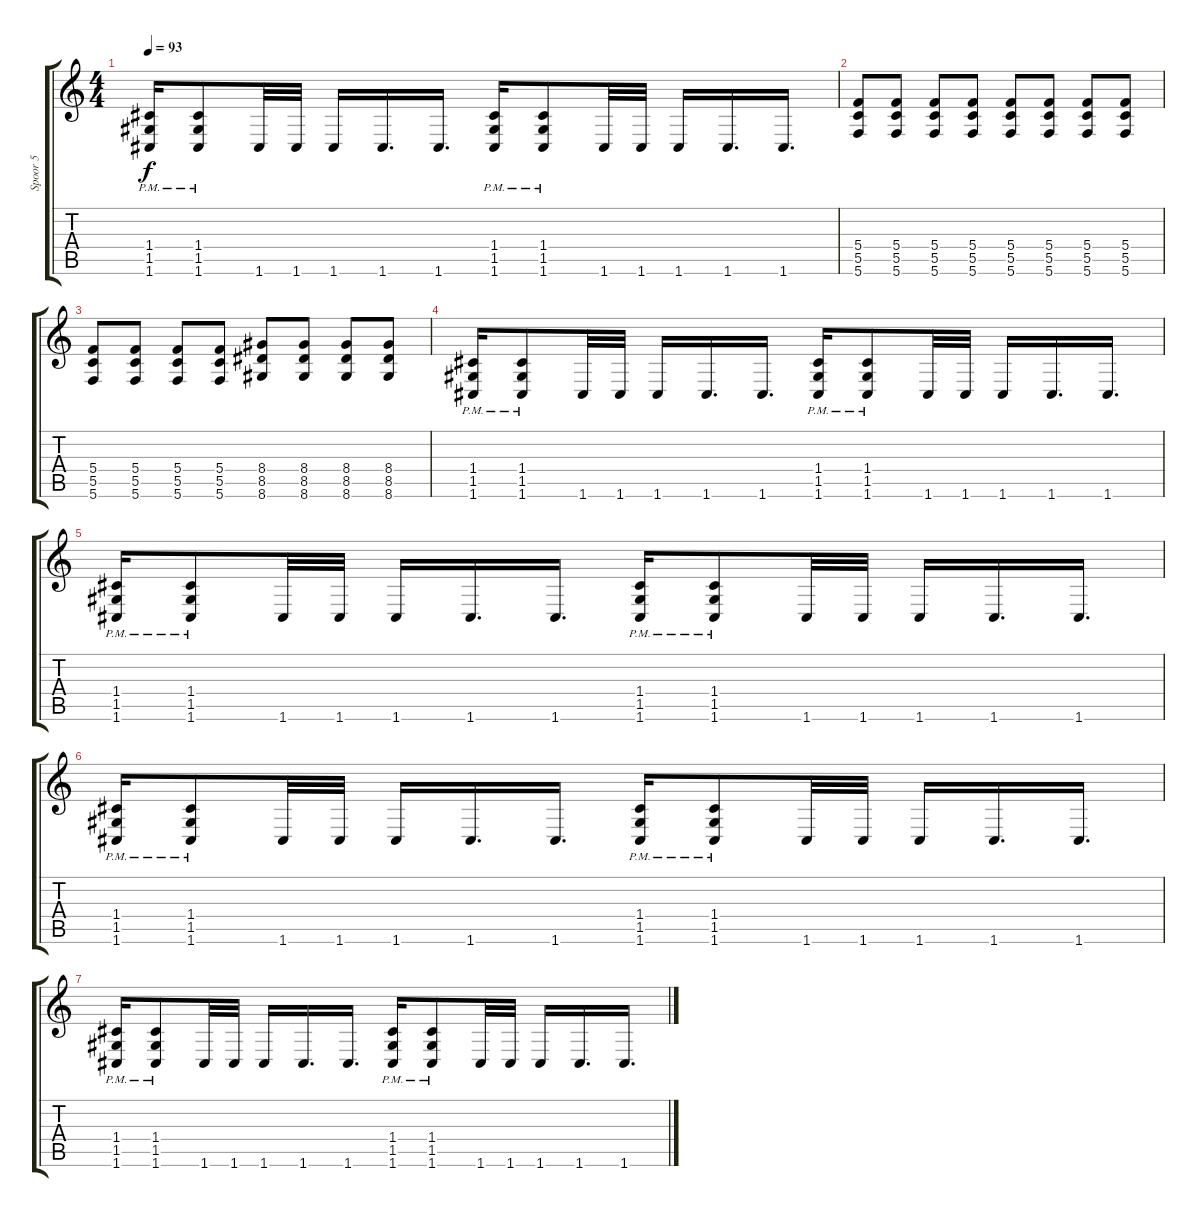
\track ("Spoor 5" "Spoor 5") {instrument distortionguitar}
\staff {score tabs}
\tuning (D4 A3 F3 C3 G2 C2) {hide}
\ts (4 4)
\tempo 93
\clef g2
\ks c
(1.4{pm} 1.5{pm} 1.6{pm}).16{dy f} (1.4{pm} 1.5{pm} 1.6{pm}).8 1.6.32 1.6.32 1.6.16 1.6.16{d} 1.6.16{d} (1.4{pm} 1.5{pm} 1.6{pm}).16 (1.4{pm} 1.5{pm} 1.6{pm}).8 1.6.32 1.6.32 1.6.16 1.6.16{d} 1.6.16{d} |
(5.4 5.5 5.6).8 (5.4 5.5 5.6).8 (5.4 5.5 5.6).8 (5.4 5.5 5.6).8 (5.4 5.5 5.6).8 (5.4 5.5 5.6).8 (5.4 5.5 5.6).8 (5.4 5.5 5.6).8 |
(5.4 5.5 5.6).8 (5.4 5.5 5.6).8 (5.4 5.5 5.6).8 (5.4 5.5 5.6).8 (8.4 8.5 8.6).8 (8.4 8.5 8.6).8 (8.4 8.5 8.6).8 (8.4 8.5 8.6).8 |
(1.4{pm} 1.5{pm} 1.6{pm}).16 (1.4{pm} 1.5{pm} 1.6{pm}).8 1.6.32 1.6.32 1.6.16 1.6.16{d} 1.6.16{d} (1.4{pm} 1.5{pm} 1.6{pm}).16 (1.4{pm} 1.5{pm} 1.6{pm}).8 1.6.32 1.6.32 1.6.16 1.6.16{d} 1.6.16{d} |
(1.4{pm} 1.5{pm} 1.6{pm}).16 (1.4{pm} 1.5{pm} 1.6{pm}).8 1.6.32 1.6.32 1.6.16 1.6.16{d} 1.6.16{d} (1.4{pm} 1.5{pm} 1.6{pm}).16 (1.4{pm} 1.5{pm} 1.6{pm}).8 1.6.32 1.6.32 1.6.16 1.6.16{d} 1.6.16{d} |
(1.4{pm} 1.5{pm} 1.6{pm}).16 (1.4{pm} 1.5{pm} 1.6{pm}).8 1.6.32 1.6.32 1.6.16 1.6.16{d} 1.6.16{d} (1.4{pm} 1.5{pm} 1.6{pm}).16 (1.4{pm} 1.5{pm} 1.6{pm}).8 1.6.32 1.6.32 1.6.16 1.6.16{d} 1.6.16{d} |
(1.4{pm} 1.5{pm} 1.6{pm}).16 (1.4{pm} 1.5{pm} 1.6{pm}).8 1.6.32 1.6.32 1.6.16 1.6.16{d} 1.6.16{d} (1.4{pm} 1.5{pm} 1.6{pm}).16 (1.4{pm} 1.5{pm} 1.6{pm}).8 1.6.32 1.6.32 1.6.16 1.6.16{d} 1.6.16{d}
